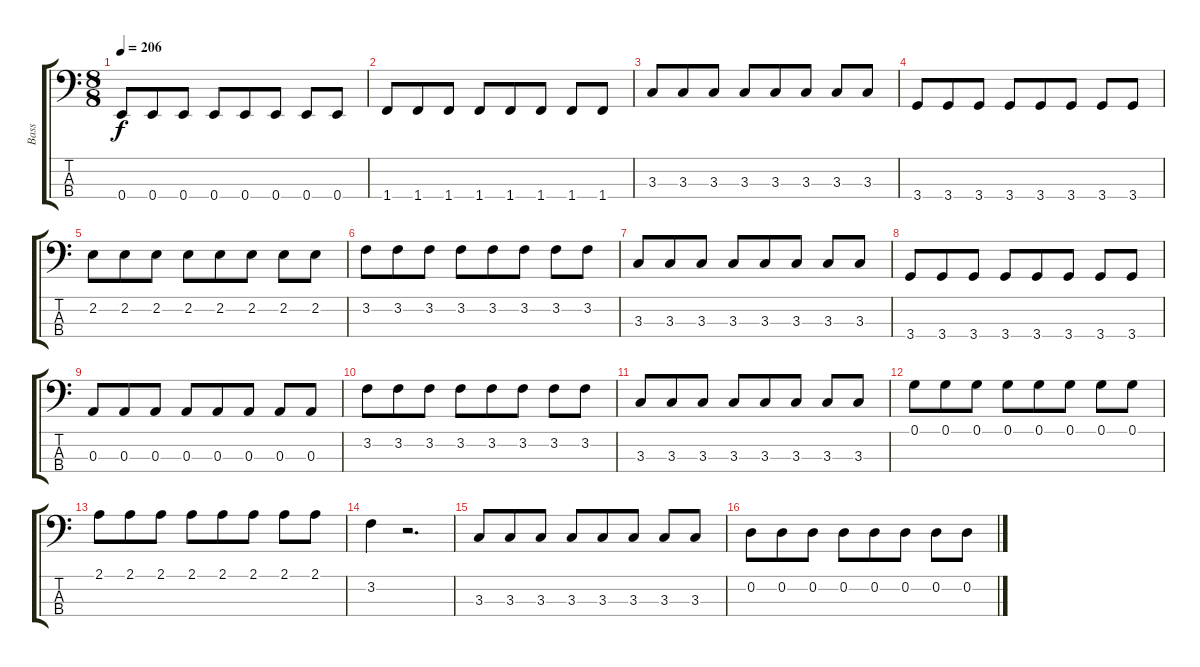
\track ("Bass" "Bass") {instrument acousticbass}
\staff {score tabs}
\tuning (G2 D2 A1 E1) {hide}
\ts (8 8)
\tempo 206
\clef f4
\ks c
0.4.8{dy f} 0.4.8 0.4.8 0.4.8 0.4.8 0.4.8 0.4.8 0.4.8 |
1.4.8 1.4.8 1.4.8 1.4.8 1.4.8 1.4.8 1.4.8 1.4.8 |
3.3.8 3.3.8 3.3.8 3.3.8 3.3.8 3.3.8 3.3.8 3.3.8 |
3.4.8 3.4.8 3.4.8 3.4.8 3.4.8 3.4.8 3.4.8 3.4.8 |
2.2.8 2.2.8 2.2.8 2.2.8 2.2.8 2.2.8 2.2.8 2.2.8 |
3.2.8 3.2.8 3.2.8 3.2.8 3.2.8 3.2.8 3.2.8 3.2.8 |
3.3.8 3.3.8 3.3.8 3.3.8 3.3.8 3.3.8 3.3.8 3.3.8 |
3.4.8 3.4.8 3.4.8 3.4.8 3.4.8 3.4.8 3.4.8 3.4.8 |
0.3.8 0.3.8 0.3.8 0.3.8 0.3.8 0.3.8 0.3.8 0.3.8 |
3.2.8 3.2.8 3.2.8 3.2.8 3.2.8 3.2.8 3.2.8 3.2.8 |
3.3.8 3.3.8 3.3.8 3.3.8 3.3.8 3.3.8 3.3.8 3.3.8 |
0.1.8 0.1.8 0.1.8 0.1.8 0.1.8 0.1.8 0.1.8 0.1.8 |
2.1.8 2.1.8 2.1.8 2.1.8 2.1.8 2.1.8 2.1.8 2.1.8 |
3.2.4 r.2{d} |
3.3.8 3.3.8 3.3.8 3.3.8 3.3.8 3.3.8 3.3.8 3.3.8 |
0.2.8 0.2.8 0.2.8 0.2.8 0.2.8 0.2.8 0.2.8 0.2.8
